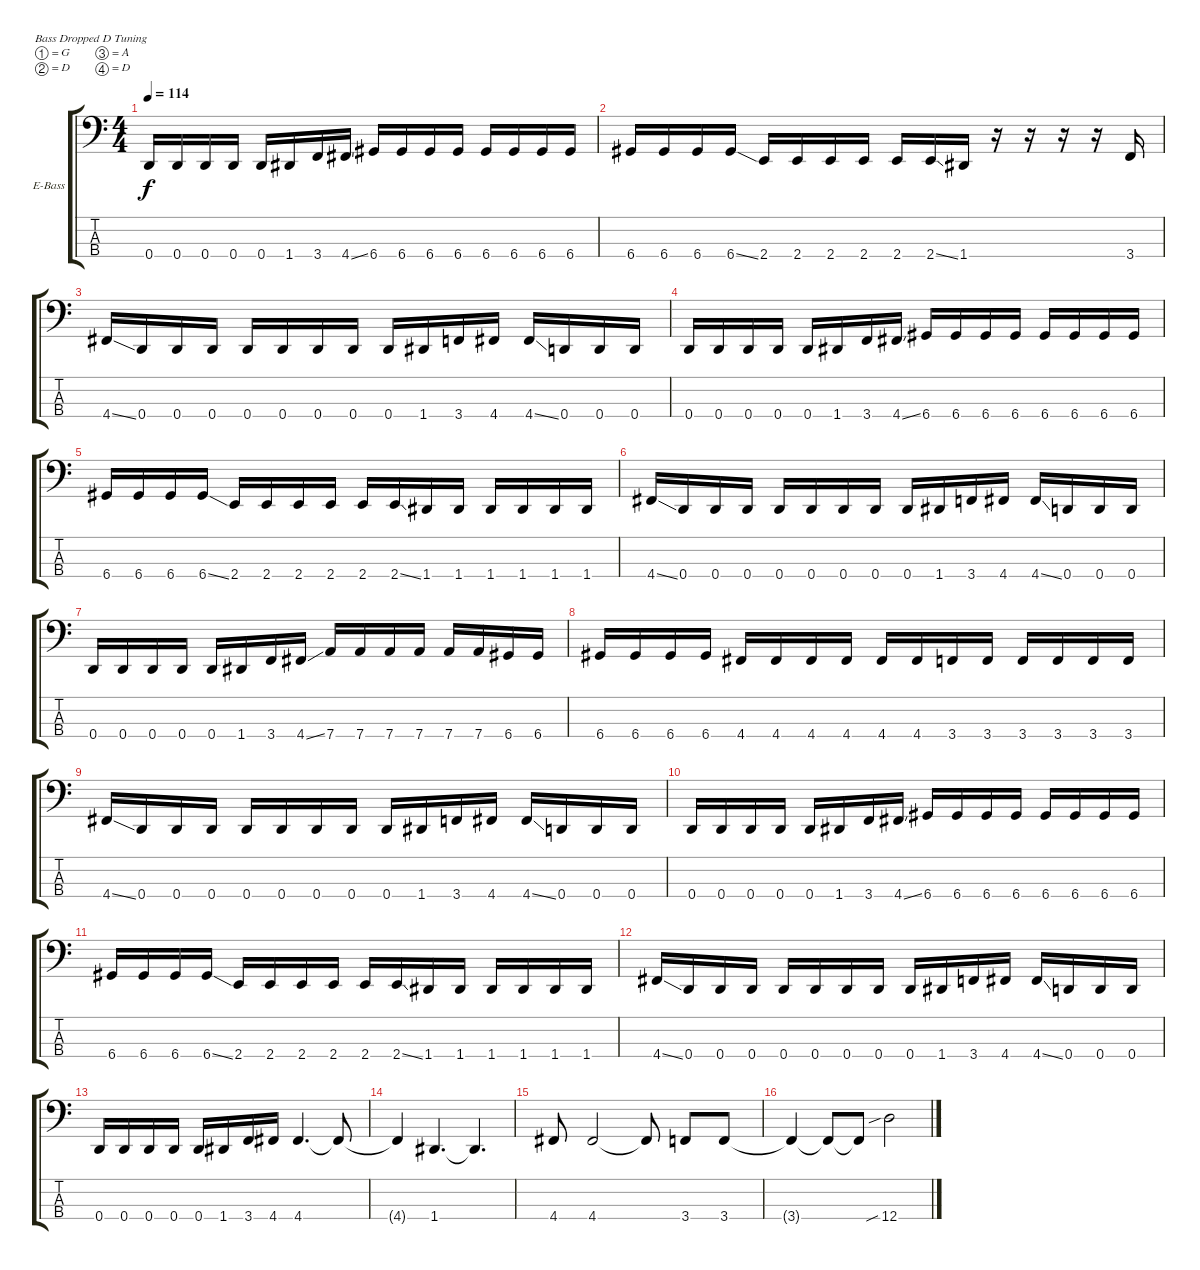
\bracketExtendMode groupsimilarinstruments
\firstSystemTrackNameOrientation horizontal
\otherSystemsTrackNameOrientation horizontal
\track ("Bass" "E-Bass") {instrument electricbassfinger}
\staff {score tabs}
\tuning (G2 D2 A1 D1)
\ts (4 4)
\tempo 114
\clef f4
\ks c
0.4.16{dy f} 0.4.16 0.4.16 0.4.16 0.4.16 1.4.16 3.4.16 4.4{ss}.16 6.4.16 6.4.16 6.4.16 6.4.16 6.4.16 6.4.16 6.4.16 6.4.16 |
6.4.16 6.4.16 6.4.16 6.4{ss}.16 2.4.16 2.4.16 2.4.16 2.4.16 2.4.16 2.4{ss}.16 1.4.16 r.16 r.16 r.16 r.16 3.4.16 |
4.4{ss}.16 0.4.16 0.4.16 0.4.16 0.4.16 0.4.16 0.4.16 0.4.16 0.4.16 1.4.16 3.4.16 4.4.16 4.4{ss}.16 0.4.16 0.4.16 0.4.16 |
0.4.16 0.4.16 0.4.16 0.4.16 0.4.16 1.4.16 3.4.16 4.4{ss}.16 6.4.16 6.4.16 6.4.16 6.4.16 6.4.16 6.4.16 6.4.16 6.4.16 |
6.4.16 6.4.16 6.4.16 6.4{ss}.16 2.4.16 2.4.16 2.4.16 2.4.16 2.4.16 2.4{ss}.16 1.4.16 1.4.16 1.4.16 1.4.16 1.4.16 1.4.16 |
4.4{ss}.16 0.4.16 0.4.16 0.4.16 0.4.16 0.4.16 0.4.16 0.4.16 0.4.16 1.4.16 3.4.16 4.4.16 4.4{ss}.16 0.4.16 0.4.16 0.4.16 |
0.4.16 0.4.16 0.4.16 0.4.16 0.4.16 1.4.16 3.4.16 4.4{ss}.16 7.4.16 7.4.16 7.4.16 7.4.16 7.4.16 7.4.16 6.4.16 6.4.16 |
6.4.16 6.4.16 6.4.16 6.4.16 4.4.16 4.4.16 4.4.16 4.4.16 4.4.16 4.4.16 3.4.16 3.4.16 3.4.16 3.4.16 3.4.16 3.4.16 |
4.4{ss}.16 0.4.16 0.4.16 0.4.16 0.4.16 0.4.16 0.4.16 0.4.16 0.4.16 1.4.16 3.4.16 4.4.16 4.4{ss}.16 0.4.16 0.4.16 0.4.16 |
0.4.16 0.4.16 0.4.16 0.4.16 0.4.16 1.4.16 3.4.16 4.4{ss}.16 6.4.16 6.4.16 6.4.16 6.4.16 6.4.16 6.4.16 6.4.16 6.4.16 |
6.4.16 6.4.16 6.4.16 6.4{ss}.16 2.4.16 2.4.16 2.4.16 2.4.16 2.4.16 2.4{ss}.16 1.4.16 1.4.16 1.4.16 1.4.16 1.4.16 1.4.16 |
4.4{ss}.16 0.4.16 0.4.16 0.4.16 0.4.16 0.4.16 0.4.16 0.4.16 0.4.16 1.4.16 3.4.16 4.4.16 4.4{ss}.16 0.4.16 0.4.16 0.4.16 |
0.4.16 0.4.16 0.4.16 0.4.16 0.4.16 1.4.16 3.4.16 4.4.16 4.4.4{d} 4.4{t}.8 |
4.4{t}.4 1.4.4{d} 1.4{t}.4{d} |
4.4.8 4.4.2 4.4{t}.8 3.4.8 3.4.8 |
3.4{t}.4 3.4{t}.8 3.4{t}.8 12.4{sib}.2
